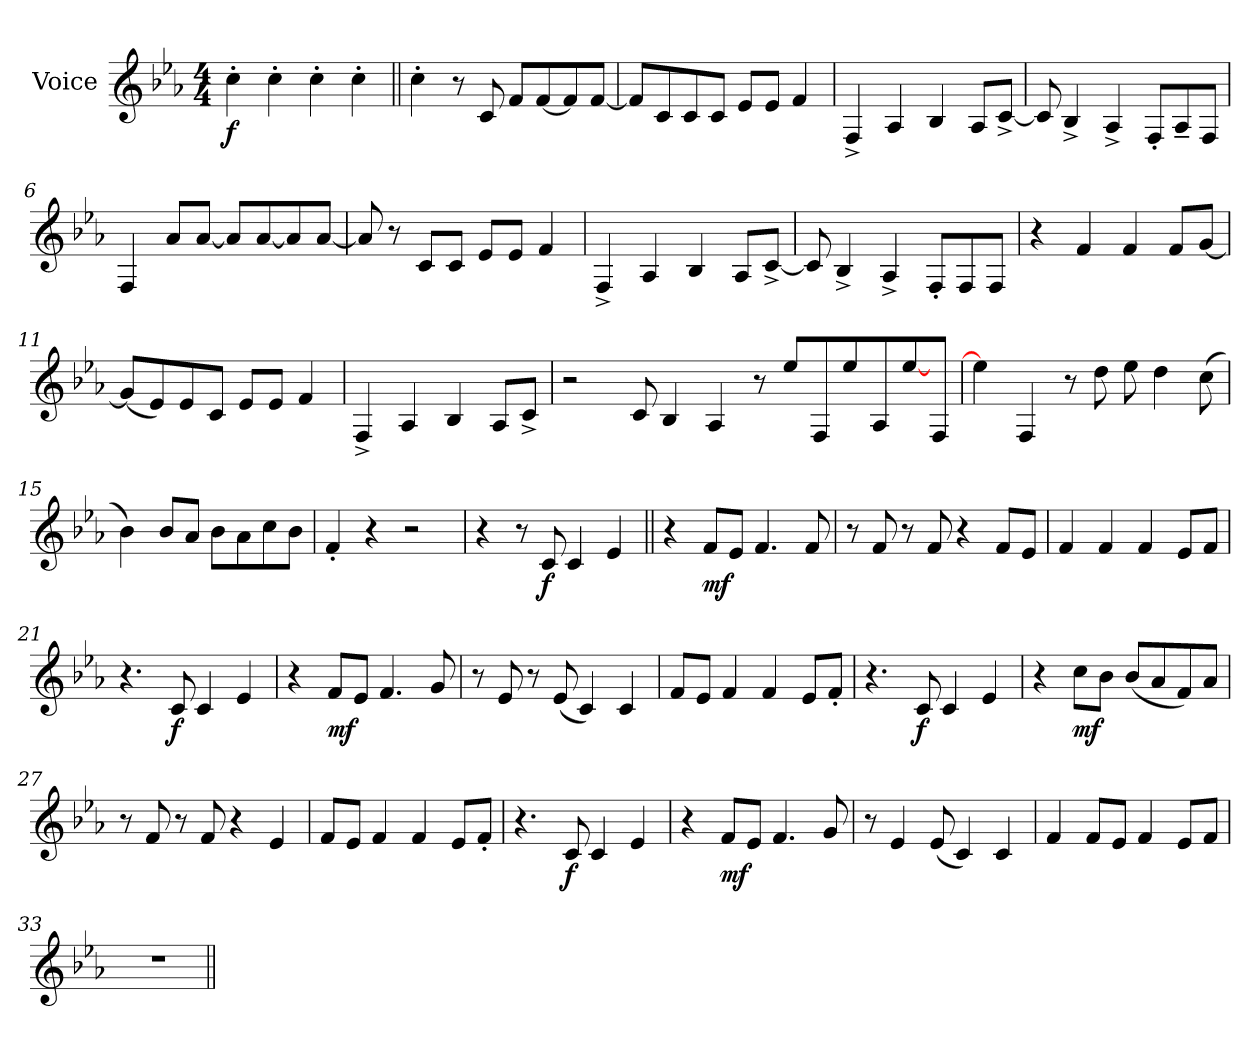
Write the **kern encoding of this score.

**kern	**dynam
*part1	*part1
*staff1	*staff1
*I"Voice	*
*I'Vc.	*
*clefG2	*
*k[b-e-a-]	*
*M4/4	*
*MM160	*
=1	=1
!	!LO:DY:b
4cc'	f
4cc'	.
4cc'	.
4cc'	.
=2||	=2||
4cc'	.
8r	.
8c	.
8fL	.
[8f	.
8f]	.
[8fJ	.
=3	=3
8fL]	.
8c	.
8c	.
8cJ	.
8e-L	.
8e-J	.
4f	.
=4	=4
4F^!	.
4A-!	.
4B-!	.
8A-!L	.
[8c^!J	.
=5	=5
8c!]	.
4B-^!	.
4A-^!	.
8F'!L	.
8A-~!	.
8F!J	.
=6	=6
4F!	.
8a-L	.
[8a-J	.
8a-L]	.
[8a-	.
8a-]	.
[8a-J	.
=7	=7
8a-]	.
8r	.
8cL	.
8cJ	.
8e-L	.
8e-J	.
4f	.
=8	=8
4F^!	.
4A-!	.
4B-!	.
8A-!L	.
[8c^!J	.
=9	=9
8c!]	.
4B-^!	.
4A-^!	.
8F'!L	.
8F	.
8FJ	.
=10	=10
4r	.
4f	.
4f	.
8fL	.
[8gJ	.
=11	=11
(<8gL]	.
8e-)	.
8e-	.
8cJ	.
8e-L	.
8e-J	.
4f	.
=12	=12
4F^!	.
4A-!	.
4B-!	.
8A-!L	.
8c^!J	.
=13	=13
2r	.
8c!	.
4B-!	.
4A-!	.
8r	.
8ee-L	.
8F!L	.
8ee-	.
8A-!	.
[8ee-J	.
8F!J	.
=14	=14
4ee-]	.
4F!	.
8r	.
8dd	.
8ee-	.
4dd	.
(>8cc	.
=15	=15
4b-)	.
8b-L	.
8a-J	.
8b-L	.
8a-	.
8cc	.
8b-J	.
=16	=16
4f'	.
4r	.
2r	.
=17	=17
4r	.
8r	.
!	!LO:DY:b
8c	f
4c	.
4e-	.
=18||	=18||
4r	.
!	!LO:DY:b
8fL	mf
8e-J	.
4.f	.
8f	.
=19	=19
8r	.
8f	.
8r	.
8f	.
4r	.
8fL	.
8e-J	.
=20	=20
4f	.
4f	.
4f	.
8e-L	.
8fJ	.
=21	=21
4.r	.
!	!LO:DY:b
8c	f
4c	.
4e-	.
=22	=22
4r	.
!	!LO:DY:b
8fL	mf
8e-J	.
4.f	.
8g	.
=23	=23
8r	.
8e-	.
8r	.
(<8e-	.
4c)	.
4c	.
=24	=24
8fL	.
8e-J	.
4f	.
4f	.
8e-L	.
8f'J	.
=25	=25
4.r	.
!	!LO:DY:b
8c	f
4c	.
4e-	.
=26	=26
4r	.
!	!LO:DY:b
8ccL	mf
8b-J	.
(<8b-L	.
8a-	.
8f)	.
8a-J	.
=27	=27
8r	.
8f	.
8r	.
8f	.
4r	.
4e-	.
=28	=28
8fL	.
8e-J	.
4f	.
4f	.
8e-L	.
8f'J	.
=29	=29
4.r	.
!	!LO:DY:b
8c	f
4c	.
4e-	.
=30	=30
4r	.
!	!LO:DY:b
8fL	mf
8e-J	.
4.f	.
8g	.
=31	=31
8r	.
4e-	.
(<8e-	.
4c)	.
4c	.
=32	=32
4f	.
8fL	.
8e-J	.
4f	.
8e-L	.
8fJ	.
=33	=33
1r	.
=||	=||
*-	*-
